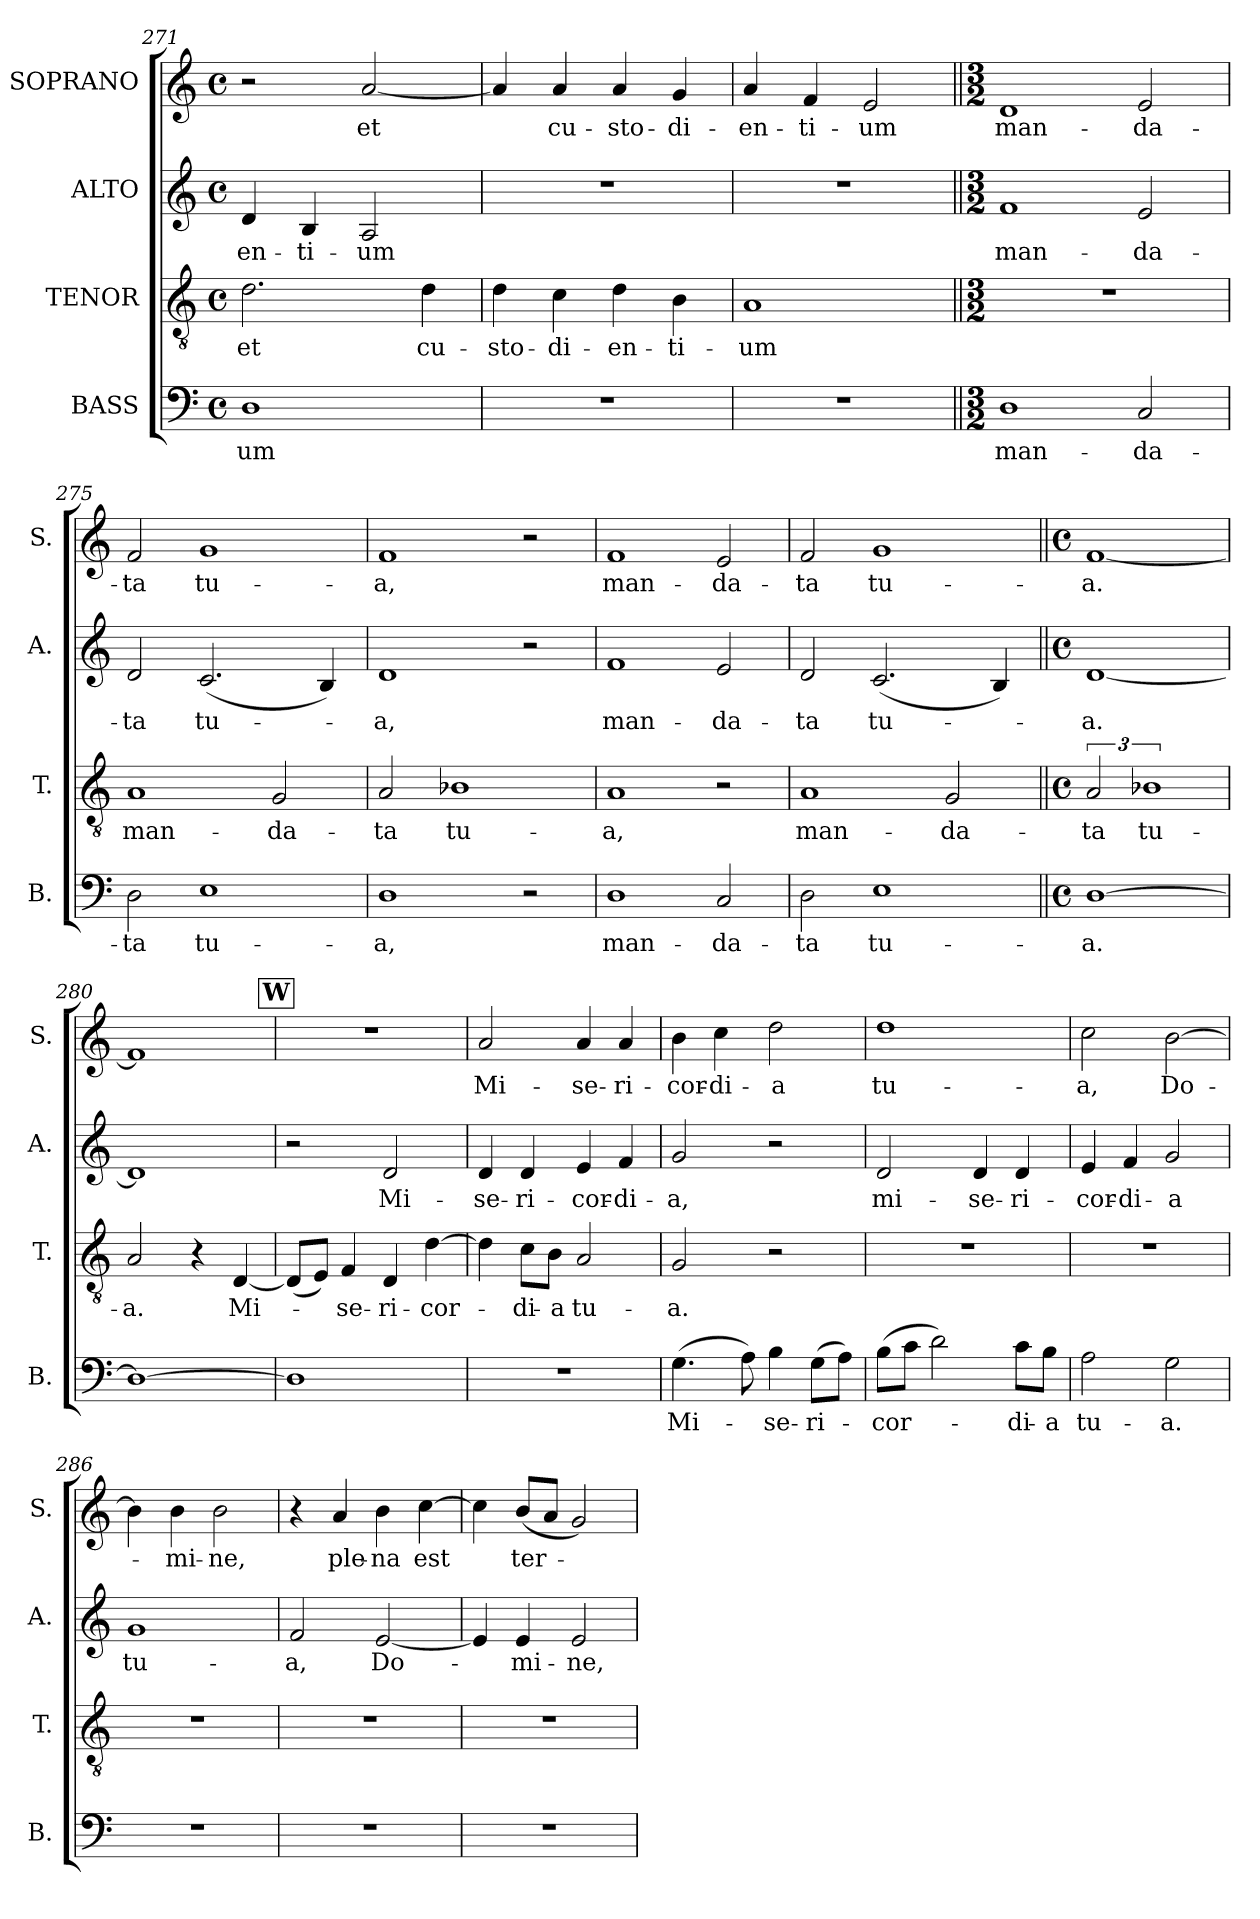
**kern	**text	**kern	**text	**kern	**text	**kern	**text
*part4	*part4	*part3	*part3	*part2	*part2	*part1	*part1
*staff4	*staff4	*staff3	*staff3	*staff2	*staff2	*staff1	*staff1
*I"BASS	*	*I"TENOR	*	*I"ALTO	*	*I"SOPRANO	*
*I'B.	*	*I'T.	*	*I'A.	*	*I'S.	*
!!LO:LB:g=z
*clefF4	*	*clefGv2	*	*clefG2	*	*clefG2	*
*	*	*ITrd7c12	*	*	*	*	*
*k[]	*	*k[]	*	*k[]	*	*k[]	*
*C:	*	*C:	*	*C:	*	*C:	*
*M4/4	*	*M4/4	*	*M4/4	*	*M4/4	*
*met(c)	*	*met(c)	*	*met(c)	*	*met(c)	*
=271	=271	=271	=271	=271	=271	=271	=271
!	!LO:LY:b	!	!LO:LY:b	!	!LO:LY:b	!	!
1D	-um	2.D\	et	4d/	-en-	2r	.
!	!	!	!	!	!LO:LY:b	!	!
.	.	.	.	4B/	-ti-	.	.
!	!	!	!	!	!LO:LY:b	!	!LO:LY:b
.	.	.	.	2A/	-um	[2a/	et
!	!	!	!LO:LY:b	!	!	!	!
.	.	4D\	cu-	.	.	.	.
=272	=272	=272	=272	=272	=272	=272	=272
!	!	!	!LO:LY:b	!	!	!	!
1r	.	4D\	-sto-	1r	.	4a/]	.
!	!	!	!LO:LY:b	!	!	!	!LO:LY:b
.	.	4C\	-di-	.	.	4a/	cu-
!	!	!	!LO:LY:b	!	!	!	!LO:LY:b
.	.	4D\	-en-	.	.	4a/	-sto-
!	!	!	!LO:LY:b	!	!	!	!LO:LY:b
.	.	4BB\	-ti-	.	.	4g/	-di-
=273	=273	=273	=273	=273	=273	=273	=273
!	!	!	!LO:LY:b	!	!	!	!LO:LY:b
1r	.	1AA	-um	1r	.	4a/	-en-
!	!	!	!	!	!	!	!LO:LY:b
.	.	.	.	.	.	4f/	-ti-
!	!	!	!	!	!	!	!LO:LY:b
.	.	.	.	.	.	2e/	-um
=274||	=274||	=274||	=274||	=274||	=274||	=274||	=274||
*M3/2	*	*M3/2	*	*M3/2	*	*M3/2	*
*	*	*	*	*	*	*MM192	*
!	!LO:LY:b	!LO:N:vis=1	!	!	!LO:LY:b	!	!LO:LY:b
1D	man-	1.r	.	1f	man-	1d	man-
!	!LO:LY:b	!	!	!	!LO:LY:b	!	!LO:LY:b
2C/	-da-	.	.	2e/	-da-	2e/	-da-
=275	=275	=275	=275	=275	=275	=275	=275
!	!LO:LY:b	!	!LO:LY:b	!	!LO:LY:b	!	!LO:LY:b
2D\	-ta	1AA	man-	2d/	-ta	2f/	-ta
!	!LO:LY:b	!	!	!	!LO:LY:b	!	!LO:LY:b
1E	tu-	.	.	(<2.c/	tu-	1g	tu-
!	!	!	!LO:LY:b	!	!	!	!
.	.	2GG/	-da-	.	.	.	.
.	.	.	.	4B/)	.	.	.
=276	=276	=276	=276	=276	=276	=276	=276
!	!LO:LY:b	!	!LO:LY:b	!	!LO:LY:b	!	!LO:LY:b
1D	-a,	2AA/	-ta	1d	-a,	1f	-a,
!	!	!	!LO:LY:b	!	!	!	!
.	.	1BB-X	tu-	.	.	.	.
2r	.	.	.	2r	.	2r	.
=277	=277	=277	=277	=277	=277	=277	=277
!	!LO:LY:b	!	!LO:LY:b	!	!LO:LY:b	!	!LO:LY:b
1D	man-	1AA	-a,	1f	man-	1f	man-
!	!LO:LY:b	!	!	!	!LO:LY:b	!	!LO:LY:b
2C/	-da-	2r	.	2e/	-da-	2e/	-da-
=278	=278	=278	=278	=278	=278	=278	=278
!	!LO:LY:b	!	!LO:LY:b	!	!LO:LY:b	!	!LO:LY:b
2D\	-ta	1AA	man-	2d/	-ta	2f/	-ta
!	!LO:LY:b	!	!	!	!LO:LY:b	!	!LO:LY:b
1E	tu-	.	.	(<2.c/	tu-	1g	tu-
!	!	!	!LO:LY:b	!	!	!	!
.	.	2GG/	-da-	.	.	.	.
.	.	.	.	4B/)	.	.	.
!!LO:LB:g=z
=279||	=279||	=279||	=279||	=279||	=279||	=279||	=279||
*M4/4	*	*M4/4	*	*M4/4	*	*M4/4	*
*met(c)	*	*met(c)	*	*met(c)	*	*met(c)	*
!	!LO:LY:b	!	!LO:LY:b	!	!LO:LY:b	!	!LO:LY:b
[1D	-a.	3AA/	-ta	[1d	-a.	[1f	-a.
!	!	!	!LO:LY:b	!	!	!	!
.	.	3%2BB-X	tu-	.	.	.	.
=280	=280	=280	=280	=280	=280	=280	=280
*	*	*	*	*	*	*MM128	*
!	!	!	!LO:LY:b	!	!	!	!
1D_	.	2AA/	-a.	1d]	.	1f]	.
.	.	4r	.	.	.	.	.
!	!	!	!LO:LY:b	!	!	!	!
.	.	[4DD/	Mi-	.	.	.	.
!!LO:REH:place=s1:a:B:fs=18:t=W
=281	=281	=281	=281	=281	=281	=281	=281
1D]	.	(<8DD/L]	.	2r	.	1r	.
.	.	8EE/J)	.	.	.	.	.
!	!	!	!LO:LY:b	!	!	!	!
.	.	4FF/	-se-	.	.	.	.
!	!	!	!LO:LY:b	!	!LO:LY:b	!	!
.	.	4DD/	-ri-	2d/	Mi-	.	.
!	!	!	!LO:LY:b	!	!	!	!
.	.	[4D\	-cor-	.	.	.	.
=282	=282	=282	=282	=282	=282	=282	=282
!	!	!	!	!	!LO:LY:b	!	!LO:LY:b
1r	.	4D\]	.	4d/	-se-	2a/	Mi-
!	!	!	!LO:LY:b	!	!LO:LY:b	!	!
.	.	8C\L	-di-	4d/	-ri-	.	.
!	!	!	!LO:LY:b	!	!	!	!
.	.	8BB\J	-a	.	.	.	.
!	!	!	!LO:LY:b	!	!LO:LY:b	!	!LO:LY:b
.	.	2AA/	tu-	4e/	-cor-	4a/	-se-
!	!	!	!	!	!LO:LY:b	!	!LO:LY:b
.	.	.	.	4f/	-di-	4a/	-ri-
=283	=283	=283	=283	=283	=283	=283	=283
!	!LO:LY:b	!	!LO:LY:b	!	!LO:LY:b	!	!LO:LY:b
(>4.G\	Mi-	2GG/	-a.	2g/	-a,	4b\	-cor-
!	!	!	!	!	!	!	!LO:LY:b
.	.	.	.	.	.	4cc\	-di-
8A\)	.	.	.	.	.	.	.
!	!LO:LY:b	!	!	!	!	!	!LO:LY:b
4B\	-se-	2r	.	2r	.	2dd\	-a
!	!LO:LY:b	!	!	!	!	!	!
(>8G\L	-ri-	.	.	.	.	.	.
8A\J)	.	.	.	.	.	.	.
=284	=284	=284	=284	=284	=284	=284	=284
!	!LO:LY:b	!	!	!	!LO:LY:b	!	!LO:LY:b
(>8B\L	-cor-	1r	.	2d/	mi-	1dd	tu-
8c\J	.	.	.	.	.	.	.
2d\)	.	.	.	.	.	.	.
!	!	!	!	!	!LO:LY:b	!	!
.	.	.	.	4d/	-se-	.	.
!	!LO:LY:b	!	!	!	!LO:LY:b	!	!
8c\L	-di-	.	.	4d/	-ri-	.	.
!	!LO:LY:b	!	!	!	!	!	!
8B\J	-a	.	.	.	.	.	.
=285	=285	=285	=285	=285	=285	=285	=285
!	!LO:LY:b	!	!	!	!LO:LY:b	!	!LO:LY:b
2A\	tu-	1r	.	4e/	-cor-	2cc\	-a,
!	!	!	!	!	!LO:LY:b	!	!
.	.	.	.	4f/	-di-	.	.
!	!LO:LY:b	!	!	!	!LO:LY:b	!	!LO:LY:b
2G\	-a.	.	.	2g/	-a	[2b\	Do-
=286	=286	=286	=286	=286	=286	=286	=286
!	!	!	!	!	!LO:LY:b	!	!
1r	.	1r	.	1g	tu-	4b\]	.
!	!	!	!	!	!	!	!LO:LY:b
.	.	.	.	.	.	4b\	-mi-
!	!	!	!	!	!	!	!LO:LY:b
.	.	.	.	.	.	2b\	-ne,
!!LO:PB:g=z
=287	=287	=287	=287	=287	=287	=287	=287
!	!	!	!	!	!LO:LY:b	!	!
1r	.	1r	.	2f/	-a,	4r	.
!	!	!	!	!	!	!	!LO:LY:b
.	.	.	.	.	.	4a/	ple-
!	!	!	!	!	!LO:LY:b	!	!LO:LY:b
.	.	.	.	[2e/	Do-	4b\	-na
!	!	!	!	!	!	!	!LO:LY:b
.	.	.	.	.	.	[4cc\	est
=288	=288	=288	=288	=288	=288	=288	=288
1r	.	1r	.	4e/]	.	4cc\]	.
!	!	!	!	!	!LO:LY:b	!	!LO:LY:b
.	.	.	.	4e/	-mi-	(<8b/L	ter-
.	.	.	.	.	.	8a/J	.
!	!	!	!	!	!LO:LY:b	!	!
.	.	.	.	2e/	-ne,	2g/)	.
=	=	=	=	=	=	=	=
*-	*-	*-	*-	*-	*-	*-	*-
